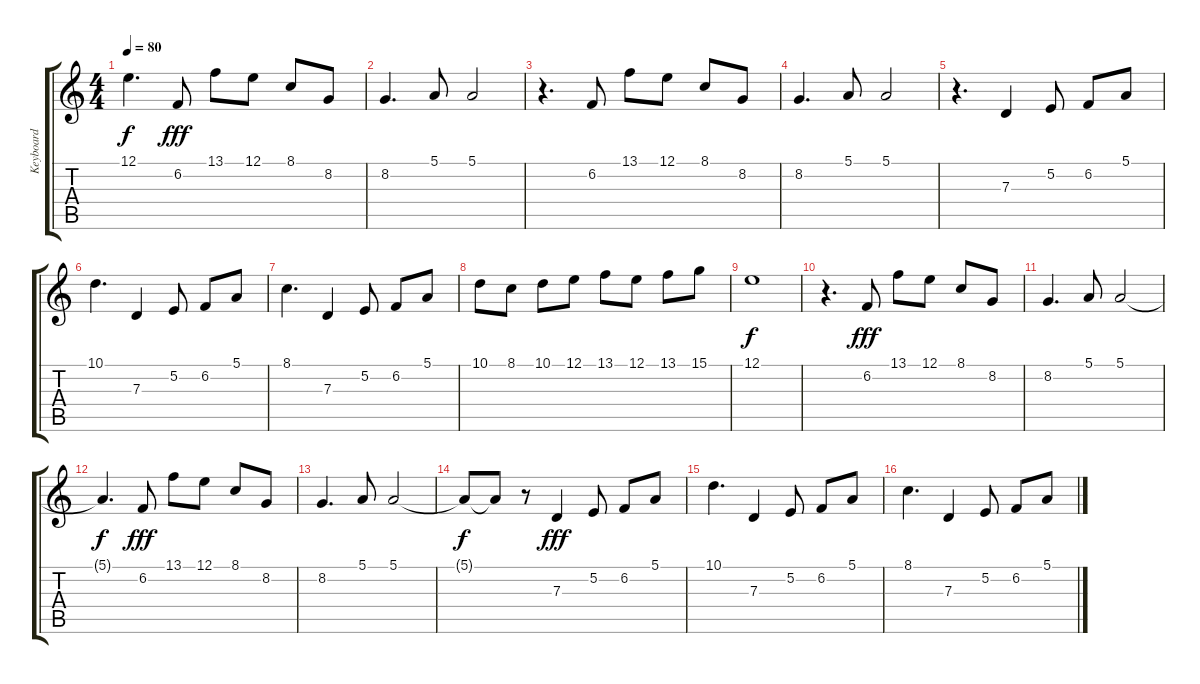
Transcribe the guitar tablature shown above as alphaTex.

\track ("Keyboard" "Keyboard") {instrument stringensemble1}
\staff {score tabs}
\tuning (E4 B3 G3 D3 A2 E2) {hide}
\ts (4 4)
\tempo 80
\clef g2
\ks c
12.1.4{d dy f} 6.2.8{dy fff} 13.1.8 12.1.8 8.1.8 8.2.8 |
8.2.4{d} 5.1.8 5.1.2 |
r.4{d} 6.2.8 13.1.8 12.1.8 8.1.8 8.2.8 |
8.2.4{d} 5.1.8 5.1.2 |
r.4{d} 7.3.4 5.2.8 6.2.8 5.1.8 |
10.1.4{d} 7.3.4 5.2.8 6.2.8 5.1.8 |
8.1.4{d} 7.3.4 5.2.8 6.2.8 5.1.8 |
10.1.8 8.1.8 10.1.8 12.1.8 13.1.8 12.1.8 13.1.8 15.1.8 |
12.1.1{dy f} |
r.4{d} 6.2.8{dy fff} 13.1.8 12.1.8 8.1.8 8.2.8 |
8.2.4{d} 5.1.8 5.1.2 |
5.1{t}.4{d dy f} 6.2.8{dy fff} 13.1.8 12.1.8 8.1.8 8.2.8 |
8.2.4{d} 5.1.8 5.1.2 |
5.1{t}.8{dy f} 5.1{t}.8 r.8 7.3.4{dy fff} 5.2.8 6.2.8 5.1.8 |
10.1.4{d} 7.3.4 5.2.8 6.2.8 5.1.8 |
8.1.4{d} 7.3.4 5.2.8 6.2.8 5.1.8
